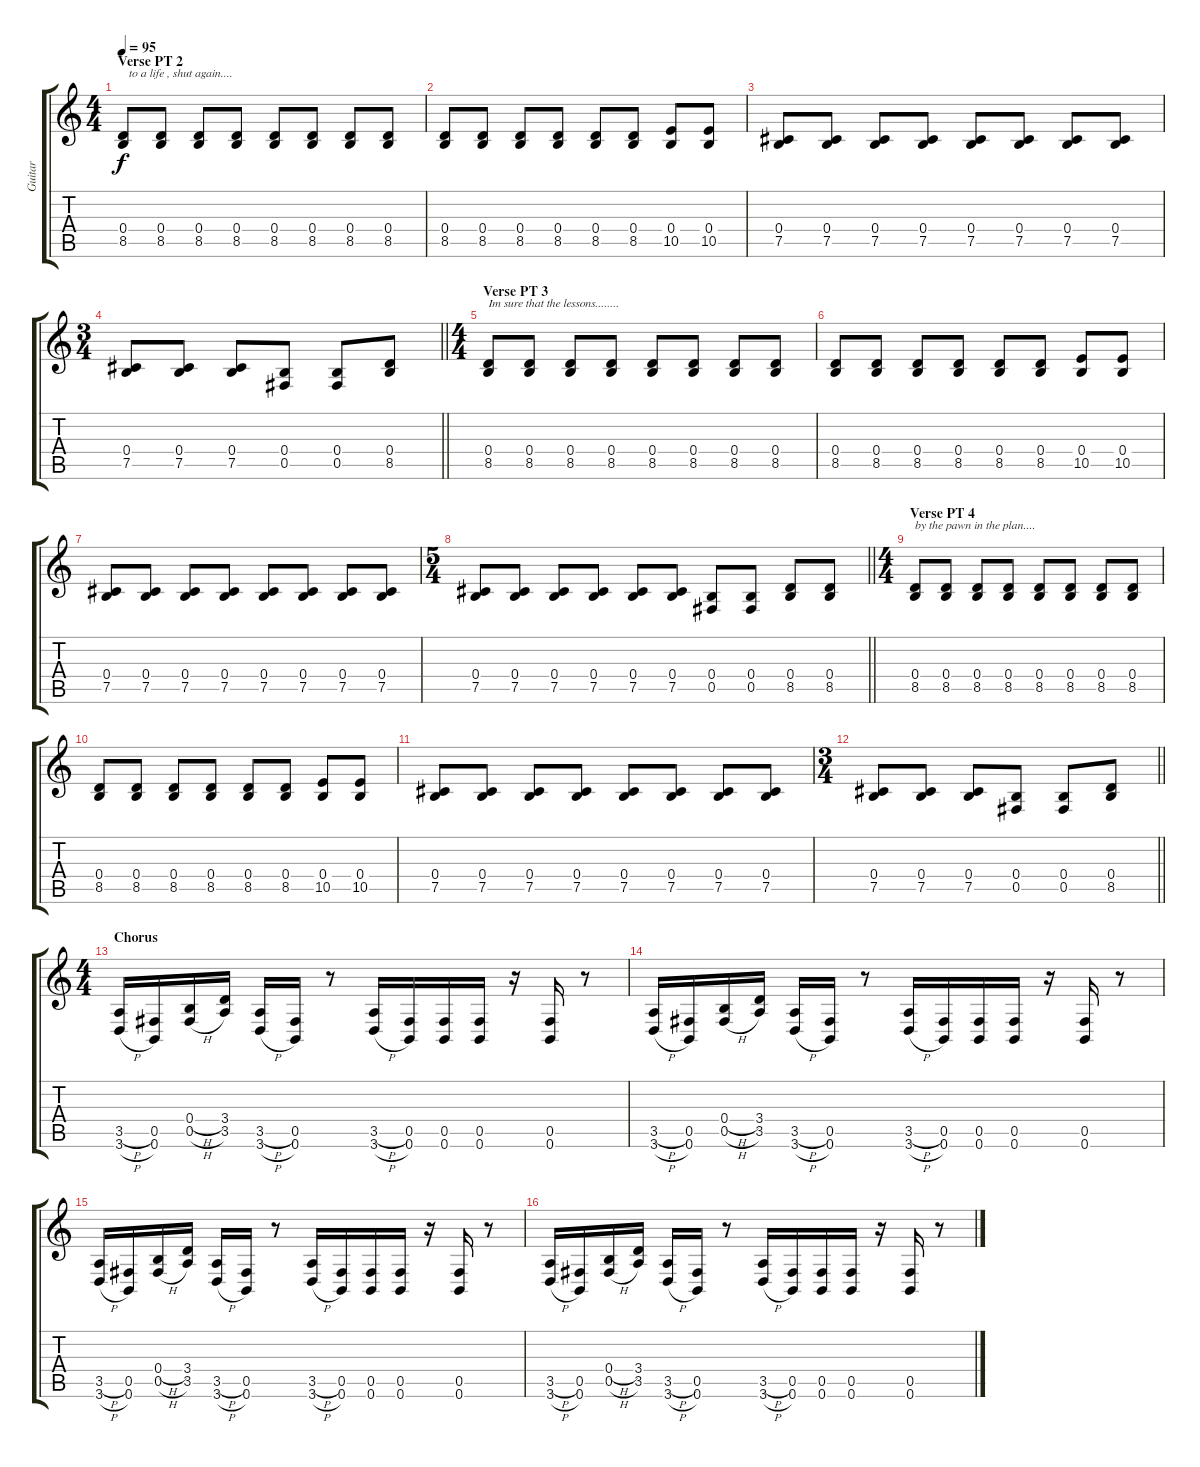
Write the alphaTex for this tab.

\track ("Guitar" "Guitar") {instrument electricguitarclean}
\staff {score tabs}
\tuning (Db4 Ab3 E3 B2 Gb2 B1) {hide}
\ts (4 4)
\section ("" "Verse PT 2")
\tempo 95
\clef g2
\ks c
(0.4 8.5).8{txt "  to a life , shut again...." dy f} (0.4 8.5).8 (0.4 8.5).8 (0.4 8.5).8 (0.4 8.5).8 (0.4 8.5).8 (0.4 8.5).8 (0.4 8.5).8 |
(0.4 8.5).8 (0.4 8.5).8 (0.4 8.5).8 (0.4 8.5).8 (0.4 8.5).8 (0.4 8.5).8 (0.4 10.5).8 (0.4 10.5).8 |
(0.4 7.5).8 (0.4 7.5).8 (0.4 7.5).8 (0.4 7.5).8 (0.4 7.5).8 (0.4 7.5).8 (0.4 7.5).8 (0.4 7.5).8 |
\ts (3 4)
\barLineRight lightlight
(0.4 7.5).8 (0.4 7.5).8 (0.4 7.5).8 (0.4 0.5).8 (0.4 0.5).8 (0.4 8.5).8 |
\ts (4 4)
\section ("" "Verse PT 3")
(0.4 8.5).8{txt "Im sure that the lessons........"} (0.4 8.5).8 (0.4 8.5).8 (0.4 8.5).8 (0.4 8.5).8 (0.4 8.5).8 (0.4 8.5).8 (0.4 8.5).8 |
(0.4 8.5).8 (0.4 8.5).8 (0.4 8.5).8 (0.4 8.5).8 (0.4 8.5).8 (0.4 8.5).8 (0.4 10.5).8 (0.4 10.5).8 |
(0.4 7.5).8 (0.4 7.5).8 (0.4 7.5).8 (0.4 7.5).8 (0.4 7.5).8 (0.4 7.5).8 (0.4 7.5).8 (0.4 7.5).8 |
\ts (5 4)
\barLineRight lightlight
(0.4 7.5).8 (0.4 7.5).8 (0.4 7.5).8 (0.4 7.5).8 (0.4 7.5).8 (0.4 7.5).8 (0.4 0.5).8 (0.4 0.5).8 (0.4 8.5).8 (0.4 8.5).8 |
\ts (4 4)
\section ("" "Verse PT 4")
(0.4 8.5).8{txt "by the pawn in the plan...."} (0.4 8.5).8 (0.4 8.5).8 (0.4 8.5).8 (0.4 8.5).8 (0.4 8.5).8 (0.4 8.5).8 (0.4 8.5).8 |
(0.4 8.5).8 (0.4 8.5).8 (0.4 8.5).8 (0.4 8.5).8 (0.4 8.5).8 (0.4 8.5).8 (0.4 10.5).8 (0.4 10.5).8 |
(0.4 7.5).8 (0.4 7.5).8 (0.4 7.5).8 (0.4 7.5).8 (0.4 7.5).8 (0.4 7.5).8 (0.4 7.5).8 (0.4 7.5).8 |
\ts (3 4)
\barLineRight lightlight
(0.4 7.5).8 (0.4 7.5).8 (0.4 7.5).8 (0.4 0.5).8 (0.4 0.5).8 (0.4 8.5).8 |
\ts (4 4)
\section ("" "Chorus")
(3.5{h} 3.6{h}).16{instrument overdrivenguitar} (0.5 0.6).16 (0.4{h} 0.5{h}).16 (3.4 3.5).16 (3.5{h} 3.6{h}).16 (0.5 0.6).16 r.8 (3.5{h} 3.6{h}).16 (0.5 0.6).16 (0.5 0.6).16 (0.5 0.6).16 r.16 (0.5 0.6).16 r.8 |
(3.5{h} 3.6{h}).16 (0.5 0.6).16 (0.4{h} 0.5{h}).16 (3.4 3.5).16 (3.5{h} 3.6{h}).16 (0.5 0.6).16 r.8 (3.5{h} 3.6{h}).16 (0.5 0.6).16 (0.5 0.6).16 (0.5 0.6).16 r.16 (0.5 0.6).16 r.8 |
(3.5{h} 3.6{h}).16 (0.5 0.6).16 (0.4{h} 0.5{h}).16 (3.4 3.5).16 (3.5{h} 3.6{h}).16 (0.5 0.6).16 r.8 (3.5{h} 3.6{h}).16 (0.5 0.6).16 (0.5 0.6).16 (0.5 0.6).16 r.16 (0.5 0.6).16 r.8 |
(3.5{h} 3.6{h}).16 (0.5 0.6).16 (0.4{h} 0.5{h}).16 (3.4 3.5).16 (3.5{h} 3.6{h}).16 (0.5 0.6).16 r.8 (3.5{h} 3.6{h}).16 (0.5 0.6).16 (0.5 0.6).16 (0.5 0.6).16 r.16 (0.5 0.6).16 r.8
